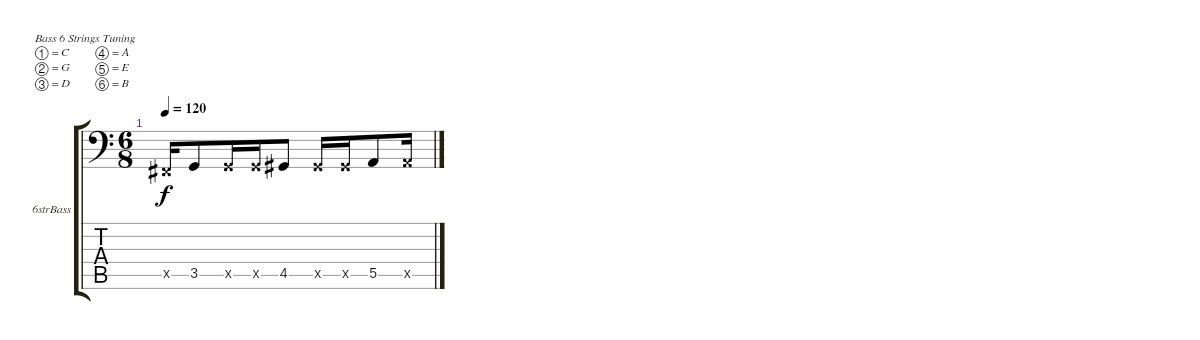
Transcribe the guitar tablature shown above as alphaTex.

\defaultSystemsLayout 4
\bracketExtendMode groupsimilarinstruments
\firstSystemTrackNameOrientation horizontal
\otherSystemsTrackNameOrientation horizontal
\track ("Electric Bass" "6strBass") {instrument electricbassfinger}
\staff {score tabs}
\tuning (C3 G2 D2 A1 E1 B0)
\ts (6 8)
\tempo 120
\clef f4
\ks c
2.5{x}.16{dy f} 3.5.8 3.5{x}.16 3.5{x}.16 4.5.8 4.5{x}.16 4.5{x}.16 5.5.8 5.5{x}.16
